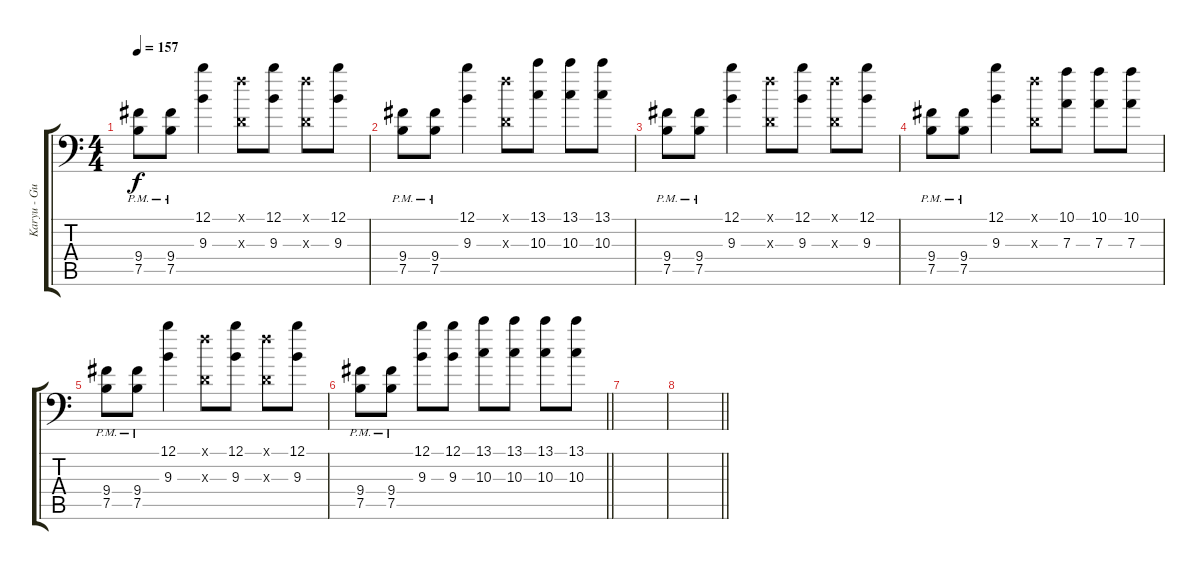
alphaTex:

\track ("Karyu - Guitar 1" "Karyu - Gu") {instrument distortionguitar}
\staff {score tabs}
\tuning (B3 Gb3 D3 A2 E2 A1) {hide}
\ts (4 4)
\tempo 157
\clef f4
\ks c
(9.4{pm} 7.5{pm}).8{dy f} (9.4{pm} 7.5{pm}).8 (12.1 9.3).4 (6.1{x} 0.3{x}).8 (12.1 9.3).8 (6.1{x} 0.3{x}).8 (12.1 9.3).8 |
(9.4{pm} 7.5{pm}).8 (9.4{pm} 7.5{pm}).8 (12.1 9.3).4 (6.1{x} 0.3{x}).8 (13.1 10.3).8 (13.1 10.3).8 (13.1 10.3).8 |
(9.4{pm} 7.5{pm}).8 (9.4{pm} 7.5{pm}).8 (12.1 9.3).4 (6.1{x} 0.3{x}).8 (12.1 9.3).8 (6.1{x} 0.3{x}).8 (12.1 9.3).8 |
(9.4{pm} 7.5{pm}).8 (9.4{pm} 7.5{pm}).8 (12.1 9.3).4 (6.1{x} 0.3{x}).8 (10.1 7.3).8 (10.1 7.3).8 (10.1 7.3).8 |
(9.4{pm} 7.5{pm}).8 (9.4{pm} 7.5{pm}).8 (12.1 9.3).4 (6.1{x} 0.3{x}).8 (12.1 9.3).8 (6.1{x} 0.3{x}).8 (12.1 9.3).8 |
\barLineRight lightlight
(9.4{pm} 7.5{pm}).8 (9.4{pm} 7.5{pm}).8 (12.1 9.3).8 (12.1 9.3).8 (13.1 10.3).8 (13.1 10.3).8 (13.1 10.3).8 (13.1 10.3).8 |
|
\barLineRight lightlight
